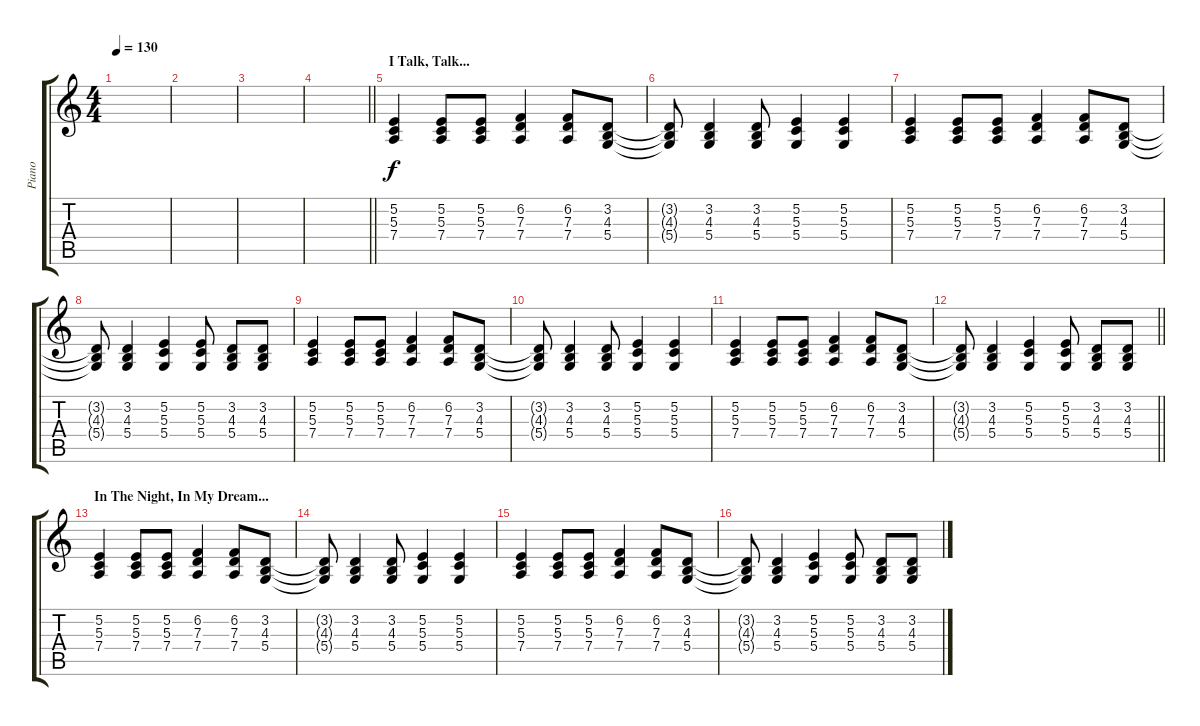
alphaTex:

\track ("Piano" "Piano") {instrument electricgrandpiano}
\staff {score tabs}
\tuning (E4 B3 G3 D3 A2 E2) {hide}
\ts (4 4)
\tempo 130
\clef g2
\ks c
|
|
|
\barLineRight lightlight
|
\section ("" "I Talk, Talk...")
(5.2 5.3 7.4).4 (5.2 5.3 7.4).8 (5.2 5.3 7.4).8 (6.2 7.3 7.4).4 (6.2 7.3 7.4).8 (3.2 4.3 5.4).8 |
(3.2{t} 4.3{t} 5.4{t}).8 (3.2 4.3 5.4).4 (3.2 4.3 5.4).8 (5.2 5.3 5.4).4 (5.2 5.3 5.4).4 |
(5.2 5.3 7.4).4 (5.2 5.3 7.4).8 (5.2 5.3 7.4).8 (6.2 7.3 7.4).4 (6.2 7.3 7.4).8 (3.2 4.3 5.4).8 |
(3.2{t} 4.3{t} 5.4{t}).8 (3.2 4.3 5.4).4 (5.2 5.3 5.4).4 (5.2 5.3 5.4).8 (3.2 4.3 5.4).8 (3.2 4.3 5.4).8 |
(5.2 5.3 7.4).4 (5.2 5.3 7.4).8 (5.2 5.3 7.4).8 (6.2 7.3 7.4).4 (6.2 7.3 7.4).8 (3.2 4.3 5.4).8 |
(3.2{t} 4.3{t} 5.4{t}).8 (3.2 4.3 5.4).4 (3.2 4.3 5.4).8 (5.2 5.3 5.4).4 (5.2 5.3 5.4).4 |
(5.2 5.3 7.4).4 (5.2 5.3 7.4).8 (5.2 5.3 7.4).8 (6.2 7.3 7.4).4 (6.2 7.3 7.4).8 (3.2 4.3 5.4).8 |
\barLineRight lightlight
(3.2{t} 4.3{t} 5.4{t}).8 (3.2 4.3 5.4).4 (5.2 5.3 5.4).4 (5.2 5.3 5.4).8 (3.2 4.3 5.4).8 (3.2 4.3 5.4).8 |
\section ("" "In The Night, In My Dream...")
(5.2 5.3 7.4).4 (5.2 5.3 7.4).8 (5.2 5.3 7.4).8 (6.2 7.3 7.4).4 (6.2 7.3 7.4).8 (3.2 4.3 5.4).8 |
(3.2{t} 4.3{t} 5.4{t}).8 (3.2 4.3 5.4).4 (3.2 4.3 5.4).8 (5.2 5.3 5.4).4 (5.2 5.3 5.4).4 |
(5.2 5.3 7.4).4 (5.2 5.3 7.4).8 (5.2 5.3 7.4).8 (6.2 7.3 7.4).4 (6.2 7.3 7.4).8 (3.2 4.3 5.4).8 |
(3.2{t} 4.3{t} 5.4{t}).8 (3.2 4.3 5.4).4 (5.2 5.3 5.4).4 (5.2 5.3 5.4).8 (3.2 4.3 5.4).8 (3.2 4.3 5.4).8
